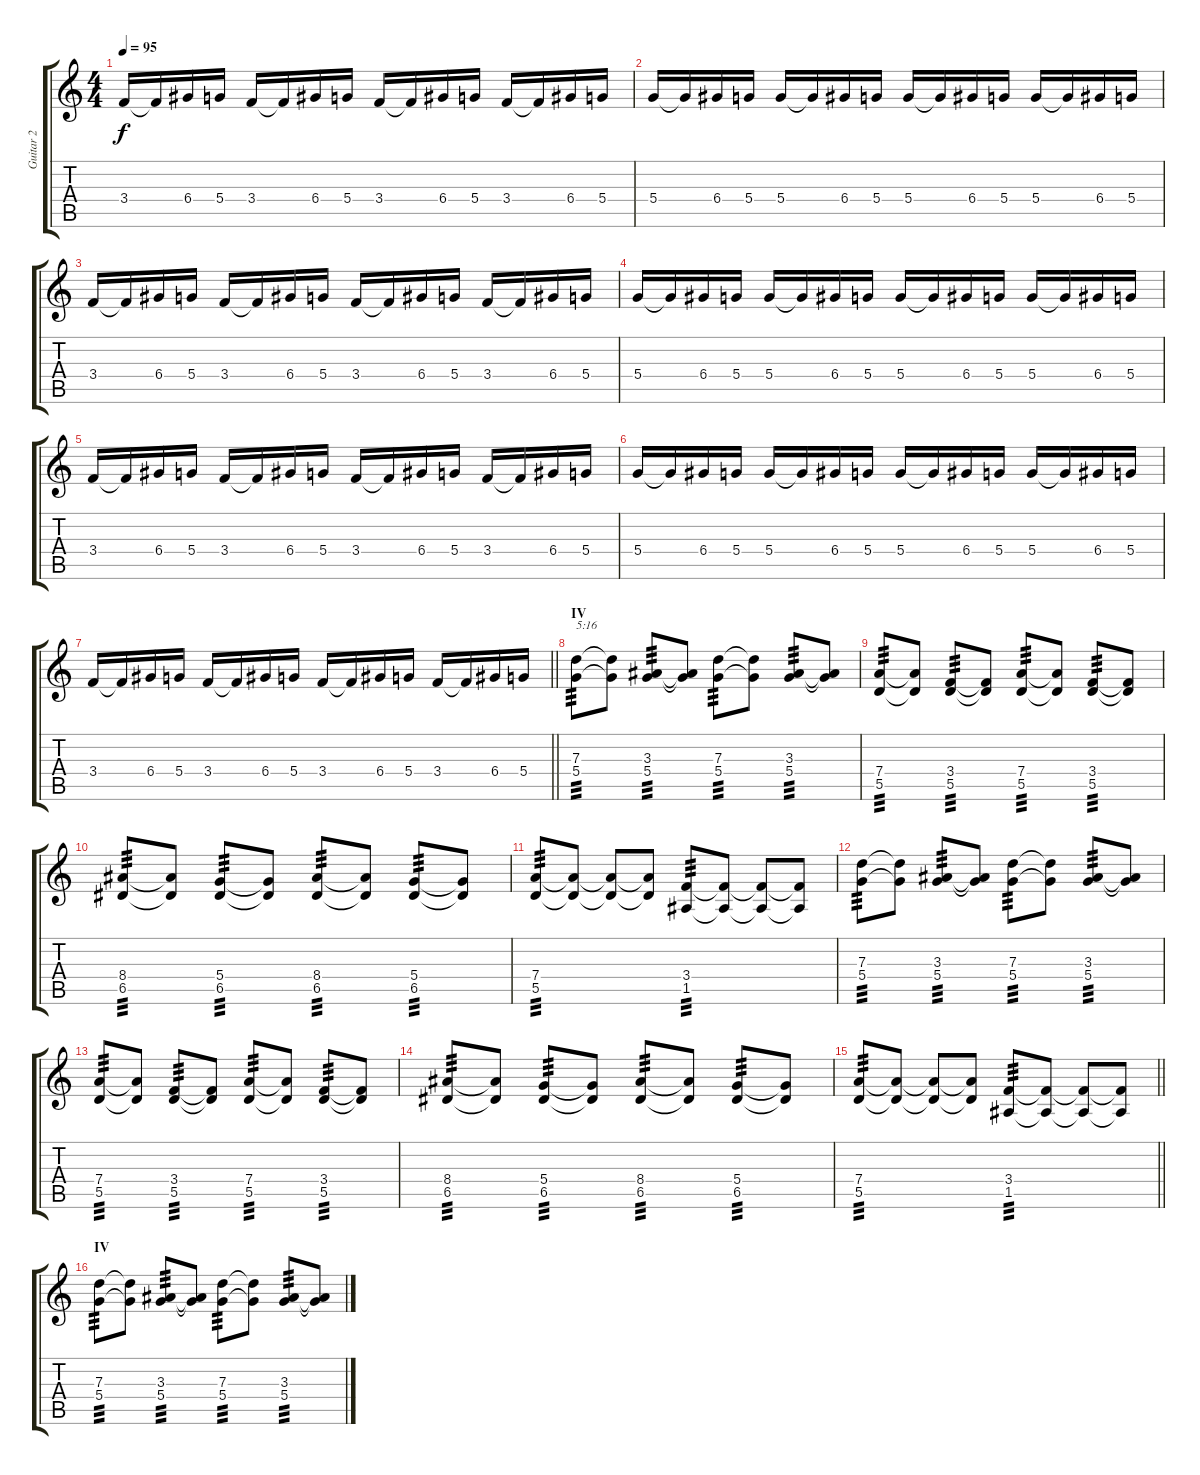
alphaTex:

\track ("Guitar 2" "Guitar 2") {instrument overdrivenguitar}
\staff {score tabs}
\tuning (E4 B3 G3 D3 A2 E2) {hide}
\ts (4 4)
\tempo 95
\clef g2
\ks c
3.4.16{dy f} 3.4{t}.16 6.4.16 5.4.16 3.4.16 3.4{t}.16 6.4.16 5.4.16 3.4.16 3.4{t}.16 6.4.16 5.4.16 3.4.16 3.4{t}.16 6.4.16 5.4.16 |
5.4.16 5.4{t}.16 6.4.16 5.4.16 5.4.16 5.4{t}.16 6.4.16 5.4.16 5.4.16 5.4{t}.16 6.4.16 5.4.16 5.4.16 5.4{t}.16 6.4.16 5.4.16 |
3.4.16 3.4{t}.16 6.4.16 5.4.16 3.4.16 3.4{t}.16 6.4.16 5.4.16 3.4.16 3.4{t}.16 6.4.16 5.4.16 3.4.16 3.4{t}.16 6.4.16 5.4.16 |
5.4.16 5.4{t}.16 6.4.16 5.4.16 5.4.16 5.4{t}.16 6.4.16 5.4.16 5.4.16 5.4{t}.16 6.4.16 5.4.16 5.4.16 5.4{t}.16 6.4.16 5.4.16 |
3.4.16 3.4{t}.16 6.4.16 5.4.16 3.4.16 3.4{t}.16 6.4.16 5.4.16 3.4.16 3.4{t}.16 6.4.16 5.4.16 3.4.16 3.4{t}.16 6.4.16 5.4.16 |
5.4.16 5.4{t}.16 6.4.16 5.4.16 5.4.16 5.4{t}.16 6.4.16 5.4.16 5.4.16 5.4{t}.16 6.4.16 5.4.16 5.4.16 5.4{t}.16 6.4.16 5.4.16 |
\barLineRight lightlight
3.4.16 3.4{t}.16 6.4.16 5.4.16 3.4.16 3.4{t}.16 6.4.16 5.4.16 3.4.16 3.4{t}.16 6.4.16 5.4.16 3.4.16 3.4{t}.16 6.4.16 5.4.16 |
\section ("" "IV")
(7.3 5.4).8{txt "5:16" tp 3} (7.3{t} 5.4{t}).8 (3.3 5.4).8{tp 3} (3.3{t} 5.4{t}).8 (7.3 5.4).8{tp 3} (7.3{t} 5.4{t}).8 (3.3 5.4).8{tp 3} (3.3{t} 5.4{t}).8 |
(7.4 5.5).8{tp 3} (7.4{t} 5.5{t}).8 (3.4 5.5).8{tp 3} (3.4{t} 5.5{t}).8 (7.4 5.5).8{tp 3} (7.4{t} 5.5{t}).8 (3.4 5.5).8{tp 3} (3.4{t} 5.5{t}).8 |
(8.4 6.5).8{tp 3} (8.4{t} 6.5{t}).8 (5.4 6.5).8{tp 3} (5.4{t} 6.5{t}).8 (8.4 6.5).8{tp 3} (8.4{t} 6.5{t}).8 (5.4 6.5).8{tp 3} (5.4{t} 6.5{t}).8 |
(7.4 5.5).8{tp 3} (7.4{t} 5.5{t}).8 (7.4{t} 5.5{t}).8 (7.4{t} 5.5{t}).8 (3.4 1.5).8{tp 3} (3.4{t} 1.5{t}).8 (3.4{t} 1.5{t}).8 (3.4{t} 1.5{t}).8 |
(7.3 5.4).8{tp 3} (7.3{t} 5.4{t}).8 (3.3 5.4).8{tp 3} (3.3{t} 5.4{t}).8 (7.3 5.4).8{tp 3} (7.3{t} 5.4{t}).8 (3.3 5.4).8{tp 3} (3.3{t} 5.4{t}).8 |
(7.4 5.5).8{tp 3} (7.4{t} 5.5{t}).8 (3.4 5.5).8{tp 3} (3.4{t} 5.5{t}).8 (7.4 5.5).8{tp 3} (7.4{t} 5.5{t}).8 (3.4 5.5).8{tp 3} (3.4{t} 5.5{t}).8 |
(8.4 6.5).8{tp 3} (8.4{t} 6.5{t}).8 (5.4 6.5).8{tp 3} (5.4{t} 6.5{t}).8 (8.4 6.5).8{tp 3} (8.4{t} 6.5{t}).8 (5.4 6.5).8{tp 3} (5.4{t} 6.5{t}).8 |
\barLineRight lightlight
(7.4 5.5).8{tp 3} (7.4{t} 5.5{t}).8 (7.4{t} 5.5{t}).8 (7.4{t} 5.5{t}).8 (3.4 1.5).8{tp 3} (3.4{t} 1.5{t}).8 (3.4{t} 1.5{t}).8 (3.4{t} 1.5{t}).8 |
\section ("" "IV")
(7.3 5.4).8{tp 3} (7.3{t} 5.4{t}).8 (3.3 5.4).8{tp 3} (3.3{t} 5.4{t}).8 (7.3 5.4).8{tp 3} (7.3{t} 5.4{t}).8 (3.3 5.4).8{tp 3} (3.3{t} 5.4{t}).8
